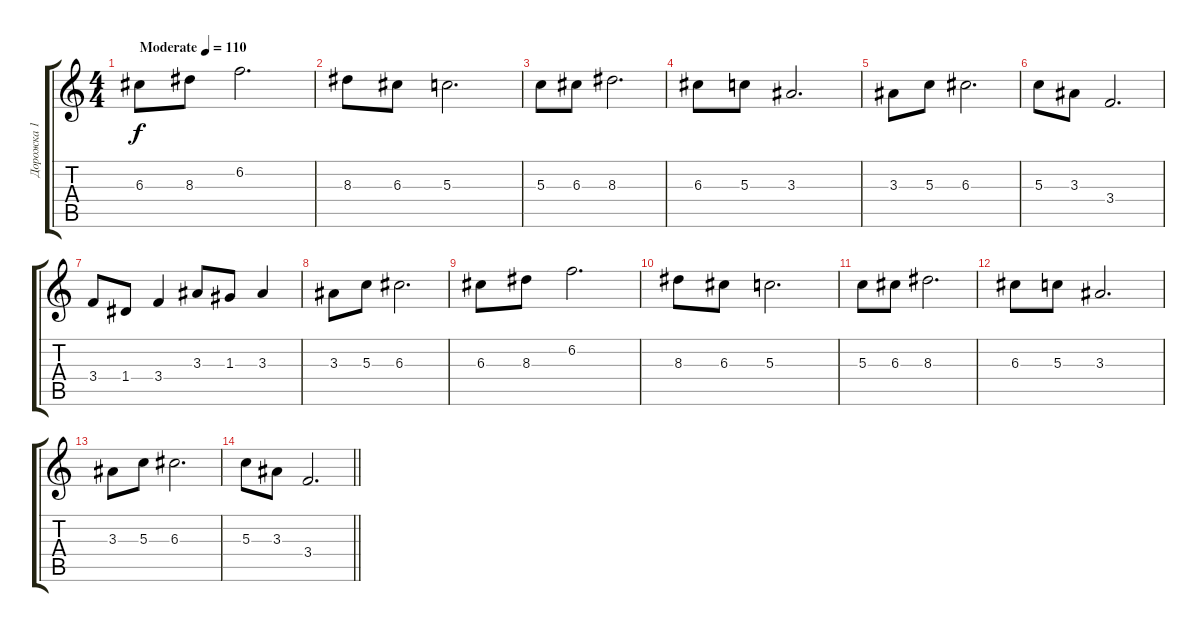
\track ("Дорожка 1" "Дорожка 1") {instrument overdrivenguitar}
\staff {score tabs}
\tuning (E4 B3 G3 D3 A2 E2) {hide}
\ts (4 4)
\tempo (110 "Moderate")
\clef g2
\ks c
6.3.8{dy f instrument overdrivenguitar} 8.3.8 6.2.2{d} |
8.3.8 6.3.8 5.3.2{d} |
5.3.8 6.3.8 8.3.2{d} |
6.3.8 5.3.8 3.3.2{d} |
3.3.8 5.3.8 6.3.2{d} |
5.3.8 3.3.8 3.4.2{d} |
3.4.8 1.4.8 3.4.4 3.3.8 1.3.8 3.3.4 |
3.3.8 5.3.8 6.3.2{d} |
6.3.8 8.3.8 6.2.2{d} |
8.3.8 6.3.8 5.3.2{d} |
5.3.8 6.3.8 8.3.2{d} |
6.3.8 5.3.8 3.3.2{d} |
3.3.8 5.3.8 6.3.2{d} |
\barLineRight lightlight
5.3.8 3.3.8 3.4.2{d}
